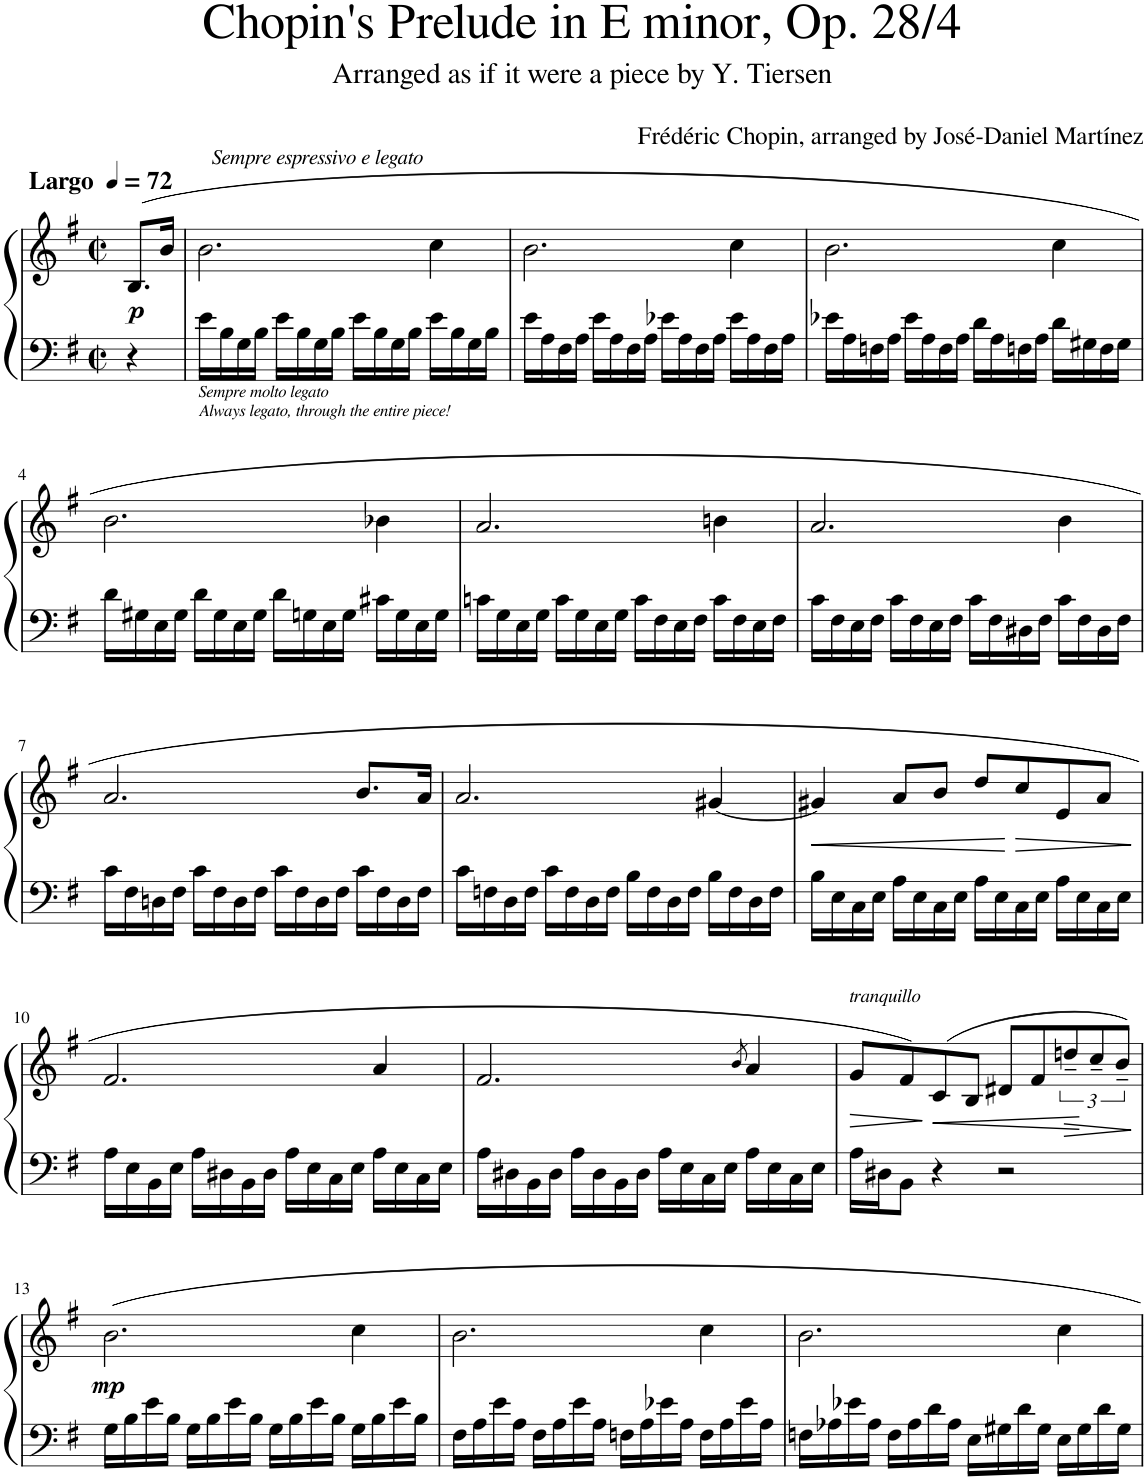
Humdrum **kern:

**kern	**kern	**dynam
*part1	*part1	*part1
*staff2	*staff1	*staff1/2
*I"Piano	*	*
*I'Pno.	*	*
*clefF4	*clefG2	*
*k[f#]	*k[f#]	*
*M2/2	*M2/2	*
*met(c|)	*met(c|)	*
*MM72	*MM72	*
=	=	=
!	!LO:TX:a:B:t=Largo	!
!	!	!LO:DY:b
4r	(8.B/L	p
.	16b~/Jk	.
=1	=1	=1
!	!LO:TX:a:i:t=Sempre espressivo e legato	!
!LO:TX:b:i:t=Sempre molto legato	!	!
!LO:TX:b:t=Always legato, through the entire piece!	!	!
16e\LL	2.b\	.
16B\	.	.
16G\	.	.
16B\JJ	.	.
16e\LL	.	.
16B\	.	.
16G\	.	.
16B\JJ	.	.
16e\LL	.	.
16B\	.	.
16G\	.	.
16B\JJ	.	.
16e\LL	4cc\	.
16B\	.	.
16G\	.	.
16B\JJ	.	.
=2	=2	=2
16e\LL	2.b\	.
16A\	.	.
16F#\	.	.
16A\JJ	.	.
16e\LL	.	.
16A\	.	.
16F#\	.	.
16A\JJ	.	.
16e-X\LL	.	.
16A\	.	.
16F#\	.	.
16A\JJ	.	.
16e-\LL	4cc\	.
16A\	.	.
16F#\	.	.
16A\JJ	.	.
=3	=3	=3
16e-X\LL	2.b\	.
16A\	.	.
16Fn\	.	.
16A\JJ	.	.
16e-\LL	.	.
16A\	.	.
16F\	.	.
16A\JJ	.	.
16d\LL	.	.
16A\	.	.
16Fn\	.	.
16A\JJ	.	.
16d\LL	4cc\	.
16G#X\	.	.
16F\	.	.
16G#\JJ	.	.
!!LO:LB:g=z
=4	=4	=4
16d\LL	2.b\	.
16G#X\	.	.
16E\	.	.
16G#\JJ	.	.
16d\LL	.	.
16G#\	.	.
16E\	.	.
16G#\JJ	.	.
16d\LL	.	.
16Gn\	.	.
16E\	.	.
16G\JJ	.	.
16c#X\LL	4b-X\	.
16G\	.	.
16E\	.	.
16G\JJ	.	.
=5	=5	=5
16cn\LL	2.a/	.
16G\	.	.
16E\	.	.
16G\JJ	.	.
16c\LL	.	.
16G\	.	.
16E\	.	.
16G\JJ	.	.
16c\LL	.	.
16F#\	.	.
16E\	.	.
16F#\JJ	.	.
16c\LL	4bn\	.
16F#\	.	.
16E\	.	.
16F#\JJ	.	.
=6	=6	=6
16c\LL	2.a/	.
16F#\	.	.
16E\	.	.
16F#\JJ	.	.
16c\LL	.	.
16F#\	.	.
16E\	.	.
16F#\JJ	.	.
16c\LL	.	.
16F#\	.	.
16D#X\	.	.
16F#\JJ	.	.
16c\LL	4b\	.
16F#\	.	.
16D#\	.	.
16F#\JJ	.	.
!!LO:LB:g=z
=7	=7	=7
16c\LL	2.a/	.
16F#\	.	.
16Dn\	.	.
16F#\JJ	.	.
16c\LL	.	.
16F#\	.	.
16D\	.	.
16F#\JJ	.	.
16c\LL	.	.
16F#\	.	.
16D\	.	.
16F#\JJ	.	.
16c\LL	8.b/L	.
16F#\	.	.
16D\	.	.
16F#\JJ	16a/Jk	.
=8	=8	=8
16c\LL	2.a/	.
16Fn\	.	.
16D\	.	.
16F\JJ	.	.
16c\LL	.	.
16F\	.	.
16D\	.	.
16F\JJ	.	.
16B\LL	.	.
16F\	.	.
16D\	.	.
16F\JJ	.	.
16B\LL	[4g#X/	.
16F\	.	.
16D\	.	.
16F\JJ	.	.
=9	=9	=9
!	!	!LO:HP:b
16B\LL	4g#X/]	<
16E\	.	.
16C\	.	.
16E\JJ	.	.
16A\LL	8a/L	.
16E\	.	.
16C\	8b/J	.
16E\JJ	.	.
16A\LL	8dd/L	.
16E\	.	.
!	!	!LO:HP:n=1:b
16C\	8cc/	[ >
16E\JJ	.	.
16A\LL	8e/	.
16E\	.	.
16C\	8a/J	.
16E\JJ	.	.
.	.	]
!!LO:LB:g=z
=10	=10	=10
16A\LL	2.f#/	.
16E\	.	.
16BB\	.	.
16E\JJ	.	.
16A\LL	.	.
16D#X\	.	.
16BB\	.	.
16D#\JJ	.	.
16A\LL	.	.
16E\	.	.
16C\	.	.
16E\JJ	.	.
16A\LL	4a/	.
16E\	.	.
16C\	.	.
16E\JJ	.	.
=11	=11	=11
16A\LL	2.f#/	.
16D#X\	.	.
16BB\	.	.
16D#\JJ	.	.
16A\LL	.	.
16D#\	.	.
16BB\	.	.
16D#\JJ	.	.
16A\LL	.	.
16E\	.	.
16C\	.	.
16E\JJ	.	.
.	8qb/	.
16A\LL	4a/	.
16E\	.	.
16C\	.	.
16E\JJ	.	.
=12	=12	=12
!	!LO:TX:a:i:t=tranquillo	!
16A\LL	8g/L	.
16D#X\J	.	.
8BB\J	8f#~/)	.
!	!	!LO:HP:b
4r	(>8c/	<
.	8B/J	.
2r	8d#X/L	.
.	8f#/	.
!	!	!LO:HP:b
.	12ddn~/	>
.	12cc~/	[
.	12b~/J)	.
.	.	]
!!LO:LB:g=z
=13	=13	=13
!	!	!LO:DY:b
16G\LL	2.b\	mp
16B\	.	.
16e\	.	.
16B\JJ	.	.
16G\LL	.	.
16B\	.	.
16e\	.	.
16B\JJ	.	.
16G\LL	.	.
16B\	.	.
16e\	.	.
16B\JJ	.	.
16G\LL	4cc\	.
16B\	.	.
16e\	.	.
16B\JJ	.	.
=14	=14	=14
16F#\LL	2.b\	.
16A\	.	.
16e\	.	.
16A\JJ	.	.
16F#\LL	.	.
16A\	.	.
16e\	.	.
16A\JJ	.	.
16Fn\LL	.	.
16A\	.	.
16e-X\	.	.
16A\JJ	.	.
16F\LL	4cc\	.
16A\	.	.
16e-\	.	.
16A\JJ	.	.
=15	=15	=15
16Fn\LL	2.b\	.
16A-X\	.	.
16e-X\	.	.
16A-\JJ	.	.
16F\LL	.	.
16A-\	.	.
16d\	.	.
16A-\JJ	.	.
16E\LL	.	.
16G#X\	.	.
16d\	.	.
16G#\JJ	.	.
16E\LL	4cc\	.
16G#\	.	.
16d\	.	.
16G#\JJ	.	.
=	=	=
*-	*-	*-
